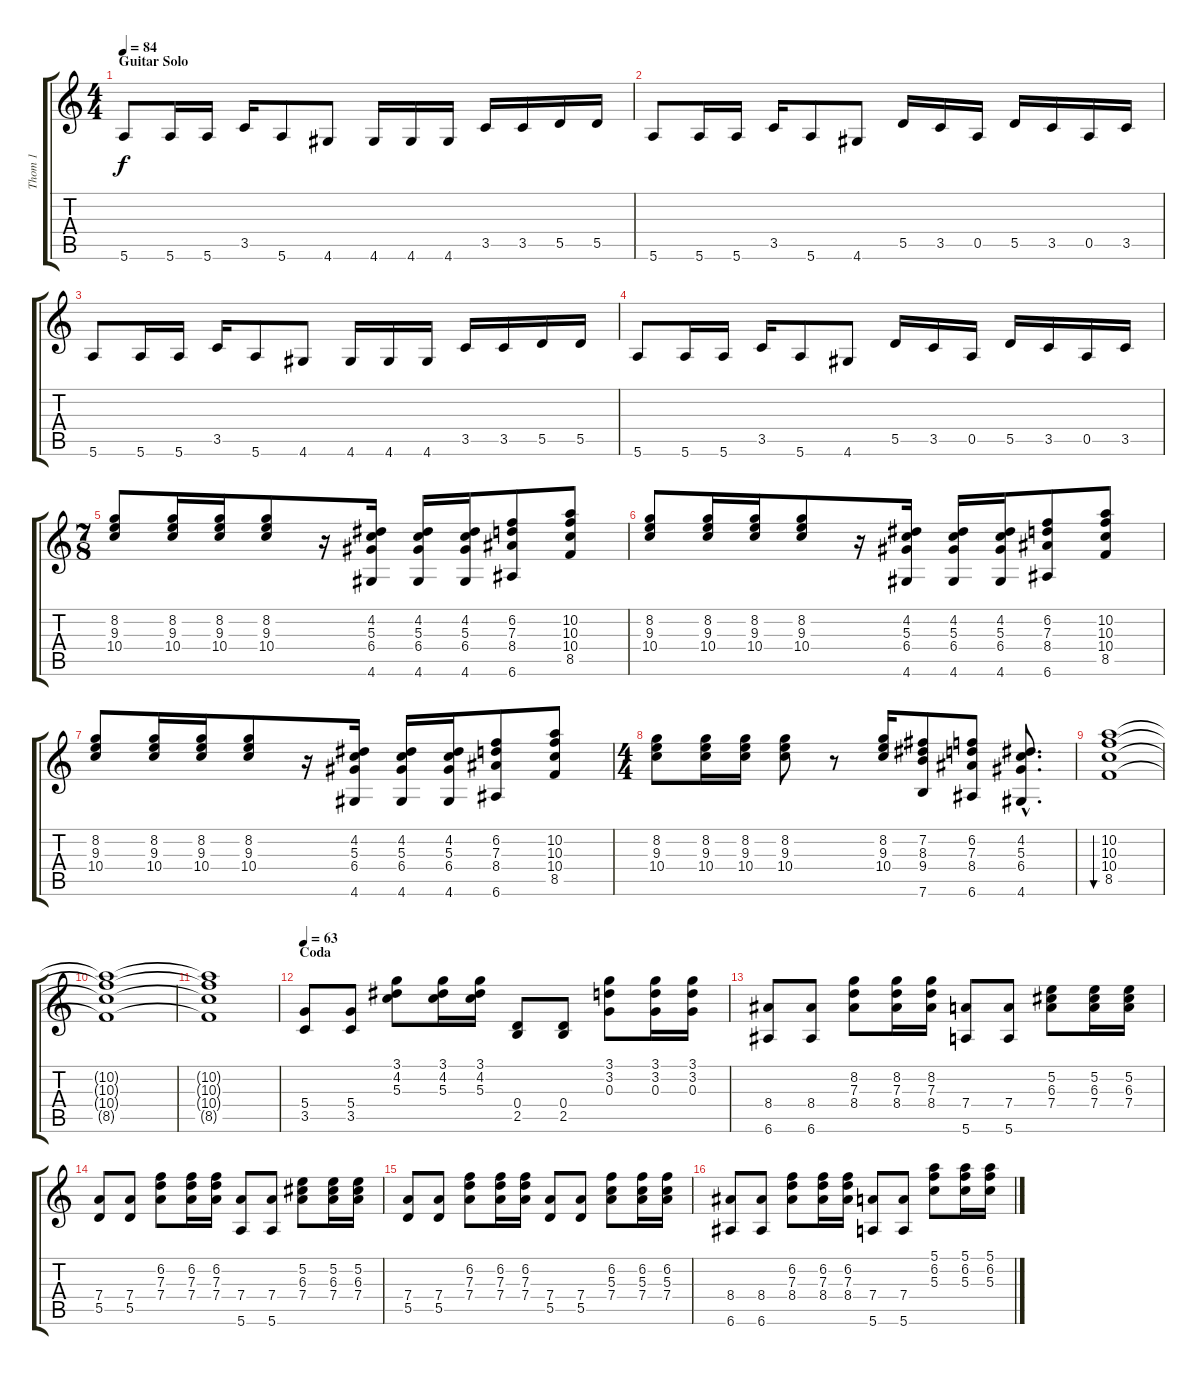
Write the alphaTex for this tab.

\track ("Thom 1" "Thom 1") {instrument acousticguitarnylon}
\staff {score tabs}
\tuning (E4 B3 G3 D3 A2 E2) {hide}
\ts (4 4)
\section ("" "Guitar Solo")
\tempo 84
\clef g2
\ks c
5.6.8{dy f} 5.6.16 5.6.16 3.5.16 5.6.8 4.6.8 4.6.16 4.6.16 4.6.16 3.5.16 3.5.16 5.5.16 5.5.16 |
5.6.8 5.6.16 5.6.16 3.5.16 5.6.8 4.6.8 5.5.16 3.5.16 0.5.16 5.5.16 3.5.16 0.5.16 3.5.16 |
5.6.8 5.6.16 5.6.16 3.5.16 5.6.8 4.6.8 4.6.16 4.6.16 4.6.16 3.5.16 3.5.16 5.5.16 5.5.16 |
5.6.8 5.6.16 5.6.16 3.5.16 5.6.8 4.6.8 5.5.16 3.5.16 0.5.16 5.5.16 3.5.16 0.5.16 3.5.16 |
\ts (7 8)
(8.2 9.3 10.4).8 (8.2 9.3 10.4).16 (8.2 9.3 10.4).16 (8.2 9.3 10.4).8 r.16 (4.2 5.3 6.4 4.6).16 (4.2 5.3 6.4 4.6).16 (4.2 5.3 6.4 4.6).16 (6.2 7.3 8.4 6.6).8 (10.2 10.3 10.4 8.5).8 |
(8.2 9.3 10.4).8 (8.2 9.3 10.4).16 (8.2 9.3 10.4).16 (8.2 9.3 10.4).8 r.16 (4.2 5.3 6.4 4.6).16 (4.2 5.3 6.4 4.6).16 (4.2 5.3 6.4 4.6).16 (6.2 7.3 8.4 6.6).8 (10.2 10.3 10.4 8.5).8 |
(8.2 9.3 10.4).8 (8.2 9.3 10.4).16 (8.2 9.3 10.4).16 (8.2 9.3 10.4).8 r.16 (4.2 5.3 6.4 4.6).16 (4.2 5.3 6.4 4.6).16 (4.2 5.3 6.4 4.6).16 (6.2 7.3 8.4 6.6).8 (10.2 10.3 10.4 8.5).8 |
\ts (4 4)
(8.2 9.3 10.4).8 (8.2 9.3 10.4).16 (8.2 9.3 10.4).16 (8.2 9.3 10.4).8 r.8 (8.2 9.3 10.4).16 (7.2 8.3 9.4 7.6).8 (6.2 7.3 8.4 6.6).8 (4.2{hac} 5.3{hac} 6.4{hac} 4.6{hac}).8{d} |
(10.2 10.3 10.4 8.5).1{bu 120} |
(10.2{t} 10.3{t} 10.4{t} 8.5{t}).1 |
(10.2{t} 10.3{t} 10.4{t} 8.5{t}).1 |
\section ("" "Coda")
\tempo 63
(5.4 3.5).8 (5.4 3.5).8 (3.1 4.2 5.3).8 (3.1 4.2 5.3).16 (3.1 4.2 5.3).16 (0.4 2.5).8 (0.4 2.5).8 (3.1 3.2 0.3).8 (3.1 3.2 0.3).16 (3.1 3.2 0.3).16 |
(8.4 6.6).8 (8.4 6.6).8 (8.2 7.3 8.4).8 (8.2 7.3 8.4).16 (8.2 7.3 8.4).16 (7.4 5.6).8 (7.4 5.6).8 (5.2 6.3 7.4).8 (5.2 6.3 7.4).16 (5.2 6.3 7.4).16 |
(7.4 5.5).8 (7.4 5.5).8 (6.2 7.3 7.4).8 (6.2 7.3 7.4).16 (6.2 7.3 7.4).16 (7.4 5.6).8 (7.4 5.6).8 (5.2 6.3 7.4).8 (5.2 6.3 7.4).16 (5.2 6.3 7.4).16 |
(7.4 5.5).8 (7.4 5.5).8 (6.2 7.3 7.4).8 (6.2 7.3 7.4).16 (6.2 7.3 7.4).16 (7.4 5.5).8 (7.4 5.5).8 (6.2 5.3 7.4).8 (6.2 5.3 7.4).16 (6.2 5.3 7.4).16 |
(8.4 6.6).8 (8.4 6.6).8 (6.2 7.3 8.4).8 (6.2 7.3 8.4).16 (6.2 7.3 8.4).16 (7.4 5.6).8 (7.4 5.6).8 (5.1 6.2 5.3).8 (5.1 6.2 5.3).16 (5.1 6.2 5.3).16
